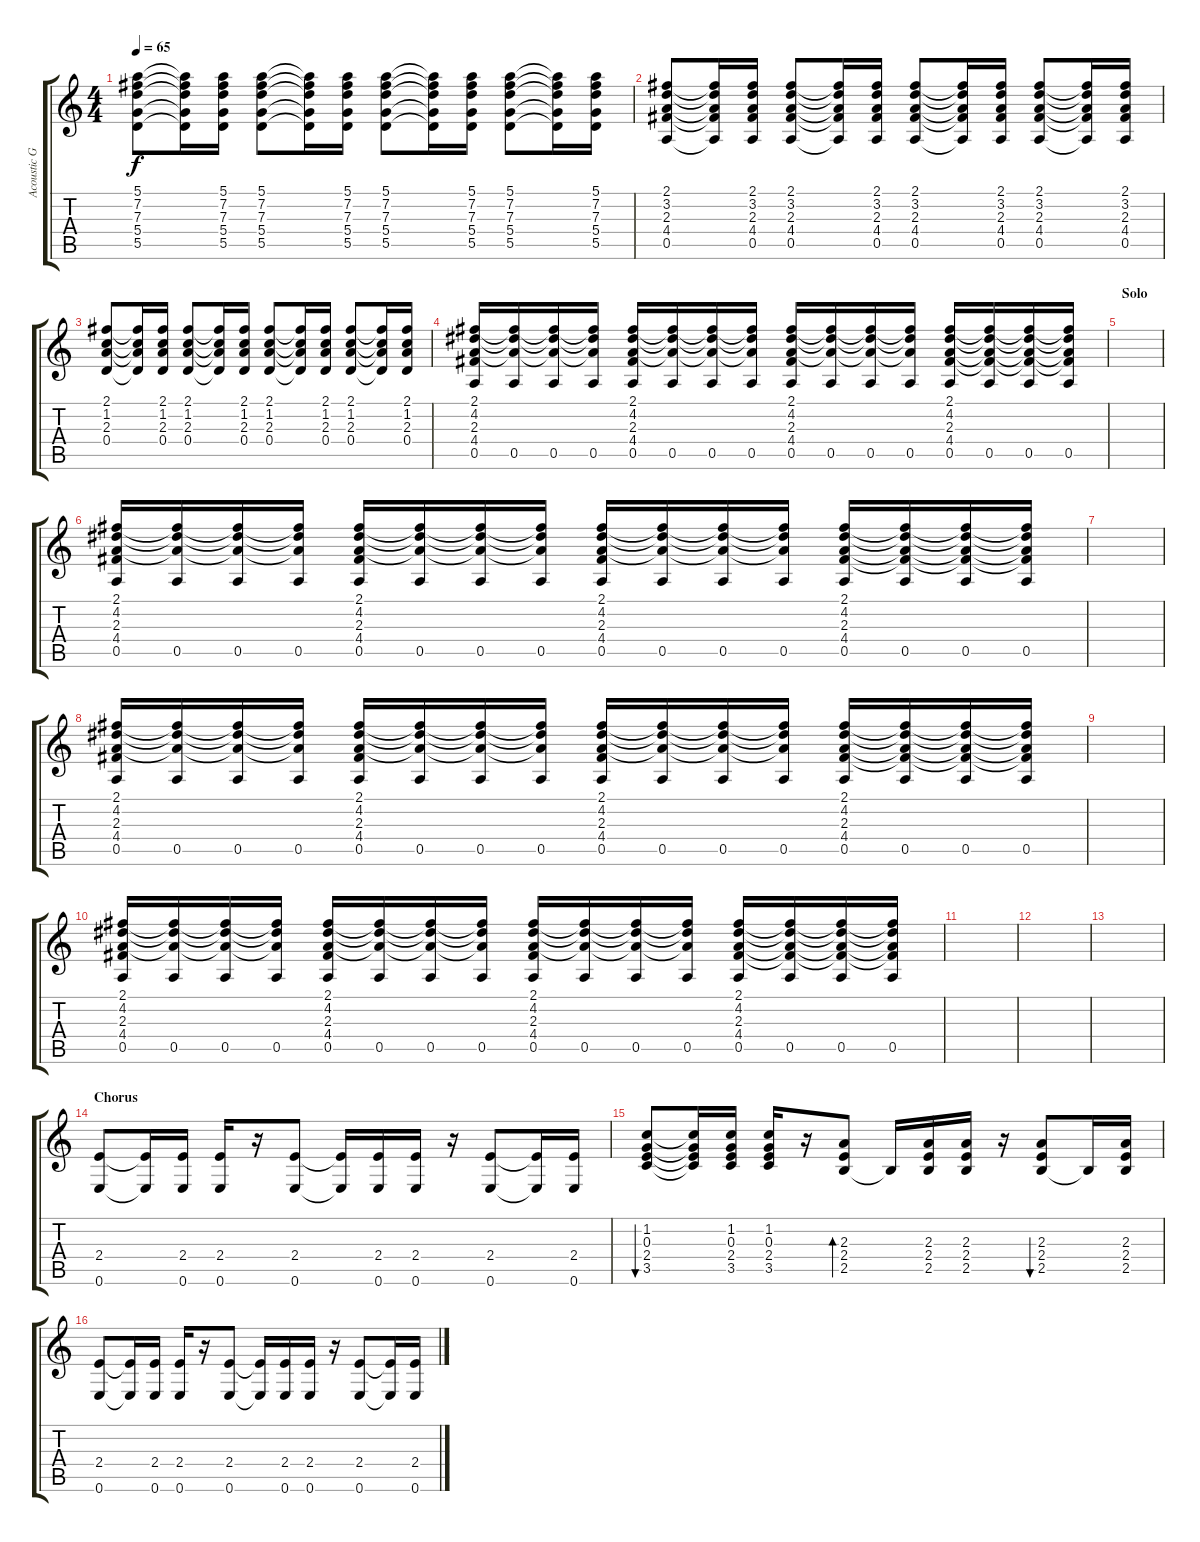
\track ("Acoustic Guitar (Rhythm 2)" "Acoustic G") {instrument acousticguitarsteel}
\staff {score tabs}
\tuning (E4 B3 G3 D3 A2 E2) {hide}
\ts (4 4)
\tempo 65
\clef g2
\ks c
(5.1 7.2 7.3 5.4 5.5).8{dy f} (5.1{t} 7.2{t} 7.3{t} 5.4{t} 5.5{t}).16 (5.1 7.2 7.3 5.4 5.5).16 (5.1 7.2 7.3 5.4 5.5).8 (5.1{t} 7.2{t} 7.3{t} 5.4{t} 5.5{t}).16 (5.1 7.2 7.3 5.4 5.5).16 (5.1 7.2 7.3 5.4 5.5).8 (5.1{t} 7.2{t} 7.3{t} 5.4{t} 5.5{t}).16 (5.1 7.2 7.3 5.4 5.5).16 (5.1 7.2 7.3 5.4 5.5).8 (5.1{t} 7.2{t} 7.3{t} 5.4{t} 5.5{t}).16 (5.1 7.2 7.3 5.4 5.5).16 |
(2.1 3.2 2.3 4.4 0.5).8 (2.1{t} 3.2{t} 2.3{t} 4.4{t} 0.5{t}).16 (2.1 3.2 2.3 4.4 0.5).16 (2.1 3.2 2.3 4.4 0.5).8 (2.1{t} 3.2{t} 2.3{t} 4.4{t} 0.5{t}).16 (2.1 3.2 2.3 4.4 0.5).16 (2.1 3.2 2.3 4.4 0.5).8 (2.1{t} 3.2{t} 2.3{t} 4.4{t} 0.5{t}).16 (2.1 3.2 2.3 4.4 0.5).16 (2.1 3.2 2.3 4.4 0.5).8 (2.1{t} 3.2{t} 2.3{t} 4.4{t} 0.5{t}).16 (2.1 3.2 2.3 4.4 0.5).16 |
(2.1 1.2 2.3 0.4).8 (2.1{t} 1.2{t} 2.3{t} 0.4{t}).16 (2.1 1.2 2.3 0.4).16 (2.1 1.2 2.3 0.4).8 (2.1{t} 1.2{t} 2.3{t} 0.4{t}).16 (2.1 1.2 2.3 0.4).16 (2.1 1.2 2.3 0.4).8 (2.1{t} 1.2{t} 2.3{t} 0.4{t}).16 (2.1 1.2 2.3 0.4).16 (2.1 1.2 2.3 0.4).8 (2.1{t} 1.2{t} 2.3{t} 0.4{t}).16 (2.1 1.2 2.3 0.4).16 |
(2.1 4.2 2.3 4.4 0.5).16 (2.1{t} 4.2{t} 2.3{t} 0.5).16 (2.1{t} 4.2{t} 2.3{t} 0.5).16 (2.1{t} 4.2{t} 2.3{t} 0.5).16 (2.1 4.2 2.3 4.4 0.5).16 (2.1{t} 4.2{t} 2.3{t} 0.5).16 (2.1{t} 4.2{t} 2.3{t} 0.5).16 (2.1{t} 4.2{t} 2.3{t} 0.5).16 (2.1 4.2 2.3 4.4 0.5).16 (2.1{t} 4.2{t} 2.3{t} 0.5).16 (2.1{t} 4.2{t} 2.3{t} 0.5).16 (2.1{t} 4.2{t} 2.3{t} 0.5).16 (2.1 4.2 2.3 4.4 0.5).16 (2.1{t} 4.2{t} 2.3{t} 4.4{t} 0.5).16 (2.1{t} 4.2{t} 2.3{t} 4.4{t} 0.5).16 (2.1{t} 4.2{t} 2.3{t} 4.4{t} 0.5).16 |
\section ("" "Solo")
|
(2.1 4.2 2.3 4.4 0.5).16 (2.1{t} 4.2{t} 2.3{t} 0.5).16 (2.1{t} 4.2{t} 2.3{t} 0.5).16 (2.1{t} 4.2{t} 2.3{t} 0.5).16 (2.1 4.2 2.3 4.4 0.5).16 (2.1{t} 4.2{t} 2.3{t} 0.5).16 (2.1{t} 4.2{t} 2.3{t} 0.5).16 (2.1{t} 4.2{t} 2.3{t} 0.5).16 (2.1 4.2 2.3 4.4 0.5).16 (2.1{t} 4.2{t} 2.3{t} 0.5).16 (2.1{t} 4.2{t} 2.3{t} 0.5).16 (2.1{t} 4.2{t} 2.3{t} 0.5).16 (2.1 4.2 2.3 4.4 0.5).16 (2.1{t} 4.2{t} 2.3{t} 4.4{t} 0.5).16 (2.1{t} 4.2{t} 2.3{t} 4.4{t} 0.5).16 (2.1{t} 4.2{t} 2.3{t} 4.4{t} 0.5).16 |
|
(2.1 4.2 2.3 4.4 0.5).16 (2.1{t} 4.2{t} 2.3{t} 0.5).16 (2.1{t} 4.2{t} 2.3{t} 0.5).16 (2.1{t} 4.2{t} 2.3{t} 0.5).16 (2.1 4.2 2.3 4.4 0.5).16 (2.1{t} 4.2{t} 2.3{t} 0.5).16 (2.1{t} 4.2{t} 2.3{t} 0.5).16 (2.1{t} 4.2{t} 2.3{t} 0.5).16 (2.1 4.2 2.3 4.4 0.5).16 (2.1{t} 4.2{t} 2.3{t} 0.5).16 (2.1{t} 4.2{t} 2.3{t} 0.5).16 (2.1{t} 4.2{t} 2.3{t} 0.5).16 (2.1 4.2 2.3 4.4 0.5).16 (2.1{t} 4.2{t} 2.3{t} 4.4{t} 0.5).16 (2.1{t} 4.2{t} 2.3{t} 4.4{t} 0.5).16 (2.1{t} 4.2{t} 2.3{t} 4.4{t} 0.5).16 |
|
(2.1 4.2 2.3 4.4 0.5).16 (2.1{t} 4.2{t} 2.3{t} 0.5).16 (2.1{t} 4.2{t} 2.3{t} 0.5).16 (2.1{t} 4.2{t} 2.3{t} 0.5).16 (2.1 4.2 2.3 4.4 0.5).16 (2.1{t} 4.2{t} 2.3{t} 0.5).16 (2.1{t} 4.2{t} 2.3{t} 0.5).16 (2.1{t} 4.2{t} 2.3{t} 0.5).16 (2.1 4.2 2.3 4.4 0.5).16 (2.1{t} 4.2{t} 2.3{t} 0.5).16 (2.1{t} 4.2{t} 2.3{t} 0.5).16 (2.1{t} 4.2{t} 2.3{t} 0.5).16 (2.1 4.2 2.3 4.4 0.5).16 (2.1{t} 4.2{t} 2.3{t} 4.4{t} 0.5).16 (2.1{t} 4.2{t} 2.3{t} 4.4{t} 0.5).16 (2.1{t} 4.2{t} 2.3{t} 4.4{t} 0.5).16 |
|
|
|
\section ("" "Chorus")
(2.4 0.6).8{volume 13} (2.4{t} 0.6{t}).16 (2.4 0.6).16 (2.4 0.6).16 r.16 (2.4 0.6).8 (2.4{t} 0.6{t}).16 (2.4 0.6).16 (2.4 0.6).16 r.16 (2.4 0.6).8 (2.4{t} 0.6{t}).16 (2.4 0.6).16 |
(1.2 0.3 2.4 3.5).8{bu 120} (1.2{t} 0.3{t} 2.4{t} 3.5{t}).16 (1.2 0.3 2.4 3.5).16 (1.2 0.3 2.4 3.5).16 r.16 (2.3 2.4 2.5).8{bd 60} 2.5{t}.16 (2.3 2.4 2.5).16 (2.3 2.4 2.5).16 r.16 (2.3 2.4 2.5).8{bu 60} 2.5{t}.16 (2.3 2.4 2.5).16 |
(2.4 0.6).8 (2.4{t} 0.6{t}).16 (2.4 0.6).16 (2.4 0.6).16 r.16 (2.4 0.6).8 (2.4{t} 0.6{t}).16 (2.4 0.6).16 (2.4 0.6).16 r.16 (2.4 0.6).8 (2.4{t} 0.6{t}).16 (2.4 0.6).16
